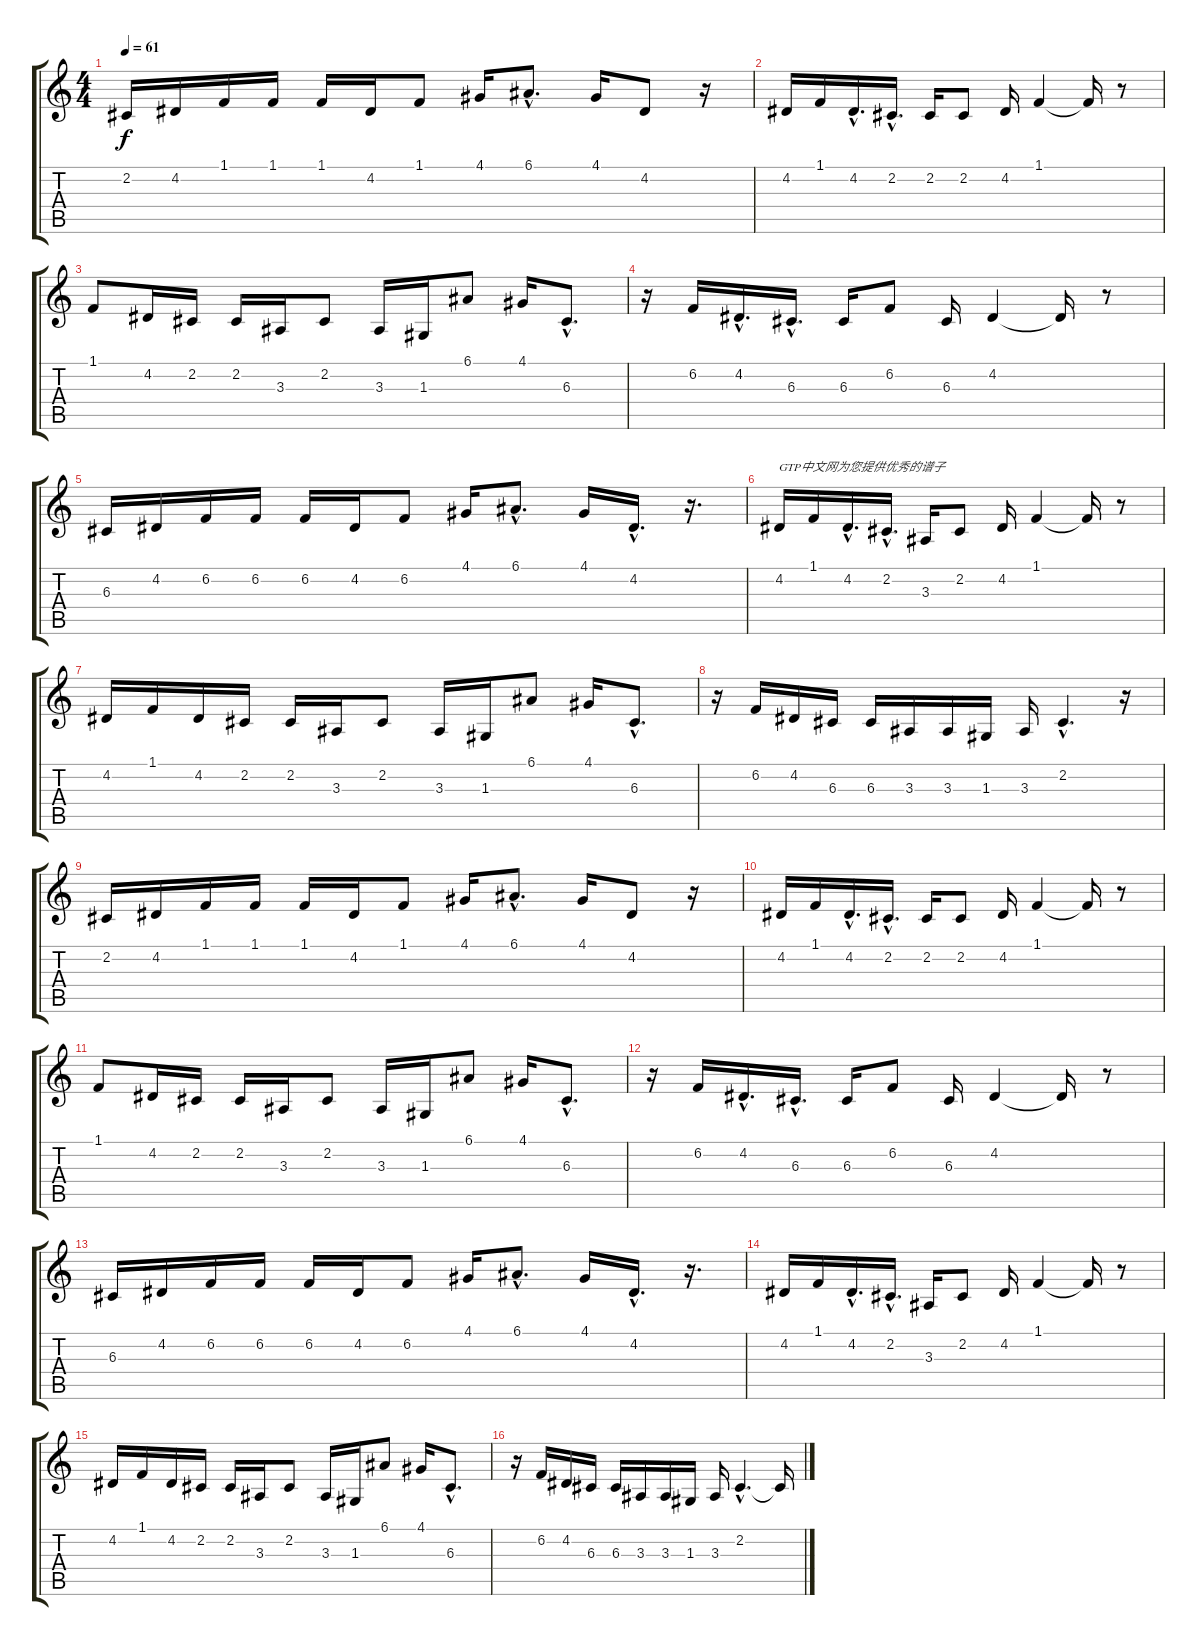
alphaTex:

\track "" {instrument voiceoohs}
\staff {score tabs}
\tuning (E4 B3 G3 D3 A2 E2) {hide}
\ts (4 4)
\tempo 61
\clef g2
\ks c
2.2.16{dy f instrument voiceoohs} 4.2.16 1.1.16 1.1.16 1.1.16 4.2.16 1.1.8 4.1.16 6.1{hac}.8{d} 4.1.16 4.2.8 r.16 |
4.2.16 1.1.16 4.2{hac}.16{d} 2.2{hac}.16{d} 2.2.16 2.2.8 4.2.16 1.1.4 1.1{t}.16 r.8 |
1.1.8 4.2.16 2.2.16 2.2.16 3.3.16 2.2.8 3.3.16 1.3.16 6.1.8 4.1.16 6.3{hac}.8{d} |
r.16 6.2.16 4.2{hac}.16{d} 6.3{hac}.16{d} 6.3.16 6.2.8 6.3.16 4.2.4 4.2{t}.16 r.8 |
6.3.16 4.2.16 6.2.16 6.2.16 6.2.16 4.2.16 6.2.8 4.1.16 6.1{hac}.8{d} 4.1.16 4.2{hac}.16{d} r.16{d} |
4.2.16{txt "GTP中文网为您提供优秀的谱子"} 1.1.16 4.2{hac}.16{d} 2.2{hac}.16{d} 3.3.16 2.2.8 4.2.16 1.1.4 1.1{t}.16 r.8 |
4.2.16 1.1.16 4.2.16 2.2.16 2.2.16 3.3.16 2.2.8 3.3.16 1.3.16 6.1.8 4.1.16 6.3{hac}.8{d} |
r.16 6.2.16 4.2.16 6.3.16 6.3.16 3.3.16 3.3.16 1.3.16 3.3.16 2.2{hac}.4{d} r.16 |
2.2.16 4.2.16 1.1.16 1.1.16 1.1.16 4.2.16 1.1.8 4.1.16 6.1{hac}.8{d} 4.1.16 4.2.8 r.16 |
4.2.16 1.1.16 4.2{hac}.16{d} 2.2{hac}.16{d} 2.2.16 2.2.8 4.2.16 1.1.4 1.1{t}.16 r.8 |
1.1.8 4.2.16 2.2.16 2.2.16 3.3.16 2.2.8 3.3.16 1.3.16 6.1.8 4.1.16 6.3{hac}.8{d} |
r.16 6.2.16 4.2{hac}.16{d} 6.3{hac}.16{d} 6.3.16 6.2.8 6.3.16 4.2.4 4.2{t}.16 r.8 |
6.3.16 4.2.16 6.2.16 6.2.16 6.2.16 4.2.16 6.2.8 4.1.16 6.1{hac}.8{d} 4.1.16 4.2{hac}.16{d} r.16{d} |
4.2.16 1.1.16 4.2{hac}.16{d} 2.2{hac}.16{d} 3.3.16 2.2.8 4.2.16 1.1.4 1.1{t}.16 r.8 |
4.2.16 1.1.16 4.2.16 2.2.16 2.2.16 3.3.16 2.2.8 3.3.16 1.3.16 6.1.8 4.1.16 6.3{hac}.8{d} |
r.16 6.2.16 4.2.16 6.3.16 6.3.16 3.3.16 3.3.16 1.3.16 3.3.16 2.2{hac}.4{d} 2.2{t}.16
